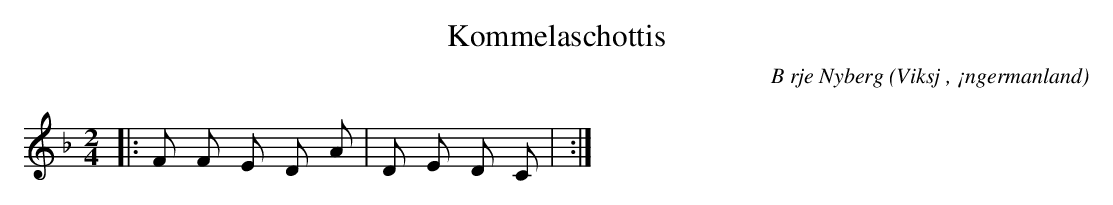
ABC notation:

X:1
T:Kommelaschottis
C:B rje Nyberg
O:Viksj , ¡ngermanland
M:2/4
L:1/8
K:Dm
|: F F E D A | D E D C | :|
